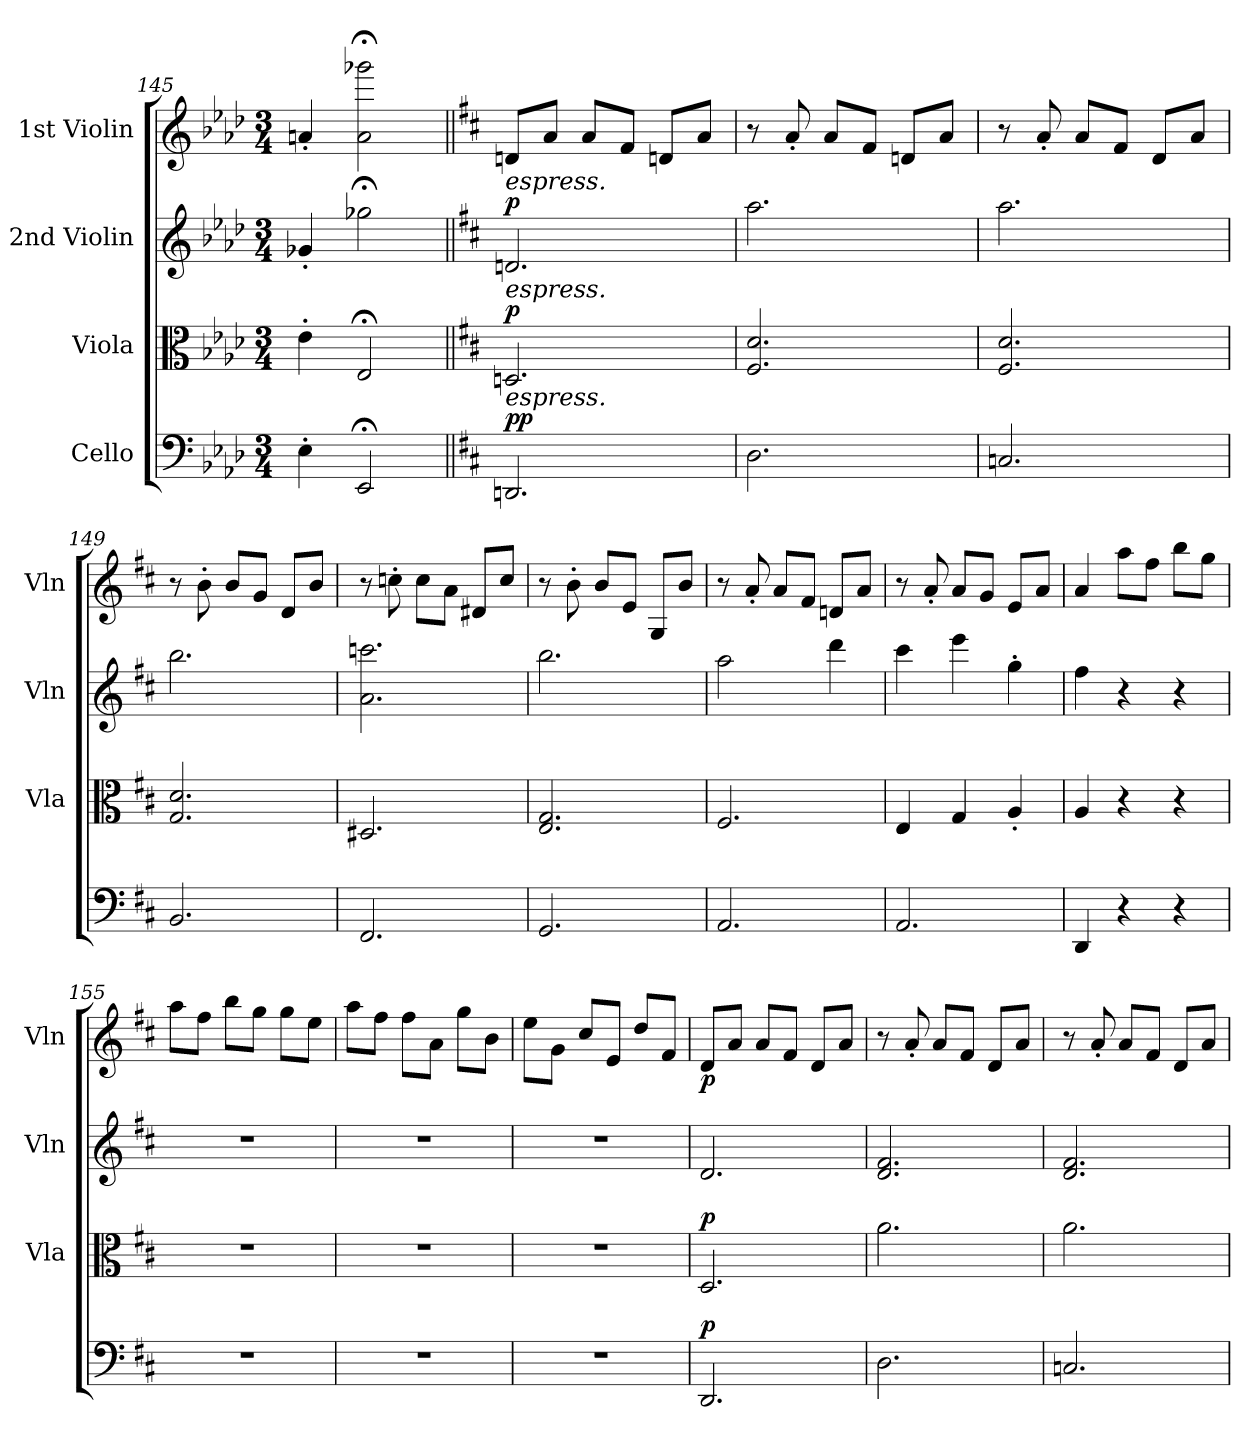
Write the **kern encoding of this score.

**kern	**dynam	**kern	**dynam	**kern	**dynam	**kern	**dynam
*part4	*part4	*part3	*part3	*part2	*part2	*part1	*part1
*staff4	*staff4	*staff3	*staff3	*staff2	*staff2	*staff1	*staff1
*I"Cello	*	*I"Viola	*	*I"2nd Violin	*	*I"1st Violin	*
*	*	*I'Vla	*	*I'Vln	*	*I'Vln	*
*clefF4	*	*clefC3	*	*clefG2	*	*clefG2	*
*k[b-e-a-d-]	*	*k[b-e-a-d-]	*	*k[b-e-a-d-]	*	*k[b-e-a-d-]	*
*M3/4	*	*M3/4	*	*M3/4	*	*M3/4	*
=145	=145	=145	=145	=145	=145	=145	=145
4E-'\	.	4e-'\	.	4g-X'/	.	4an'/	.
2EE-;</	.	2E-;</	.	2gg-X;<\	.	2a\;< 2ggg-X\;<	.
=146||	=146||	=146||	=146||	=146||	=146||	=146||	=146||
*k[f#c#]	*	*k[f#c#]	*	*k[f#c#]	*	*k[f#c#]	*
!	!	!	!	!LO:TX:a:i:t=espress.	!	!	!
!	!	!LO:TX:a:i:t=espress.	!	!	!	!	!
!LO:TX:a:i:t=espress.	!	!	!	!	!	!	!
!	!LO:DY:b	!	!	!	!	!	!
!	!LO:DY:n=1:a	!	!LO:DY:a	!	!LO:DY:a	!	!
2.DDn/	p p	2.Dn/	p	2.dn/	p	8dn/L	.
.	.	.	.	.	.	8a/J	.
.	.	.	.	.	.	8a/L	.
.	.	.	.	.	.	8f#/J	.
.	.	.	.	.	.	8dn/L	.
.	.	.	.	.	.	8a/J	.
=147	=147	=147	=147	=147	=147	=147	=147
2.D\	.	2.F#/ 2.d/	.	2.aa\	.	8r	.
.	.	.	.	.	.	8a'/	.
.	.	.	.	.	.	8a/L	.
.	.	.	.	.	.	8f#/J	.
.	.	.	.	.	.	8dn/L	.
.	.	.	.	.	.	8a/J	.
=148	=148	=148	=148	=148	=148	=148	=148
2.Cn/	.	2.F#/ 2.d/	.	2.aa\	.	8r	.
.	.	.	.	.	.	8a'/	.
.	.	.	.	.	.	8a/L	.
.	.	.	.	.	.	8f#/J	.
.	.	.	.	.	.	8d/L	.
.	.	.	.	.	.	8a/J	.
=149	=149	=149	=149	=149	=149	=149	=149
2.BB/	.	2.G/ 2.d/	.	2.bb\	.	8r	.
.	.	.	.	.	.	8b'\	.
.	.	.	.	.	.	8b/L	.
.	.	.	.	.	.	8g/J	.
.	.	.	.	.	.	8d/L	.
.	.	.	.	.	.	8b/J	.
=150	=150	=150	=150	=150	=150	=150	=150
2.FF#/	.	2.D#X/	.	2.a\ 2.cccn\	.	8r	.
.	.	.	.	.	.	8ccn'\	.
.	.	.	.	.	.	8cc\L	.
.	.	.	.	.	.	8a\J	.
.	.	.	.	.	.	8d#X/L	.
.	.	.	.	.	.	8cc/J	.
=151	=151	=151	=151	=151	=151	=151	=151
2.GG/	.	2.E/ 2.G/	.	2.bb\	.	8r	.
.	.	.	.	.	.	8b'\	.
.	.	.	.	.	.	8b/L	.
.	.	.	.	.	.	8e/J	.
.	.	.	.	.	.	8G/L	.
.	.	.	.	.	.	8b/J	.
=152	=152	=152	=152	=152	=152	=152	=152
2.AA/	.	2.F#/	.	2aa\	.	8r	.
.	.	.	.	.	.	8a'/	.
.	.	.	.	.	.	8a/L	.
.	.	.	.	.	.	8f#/J	.
.	.	.	.	4ddd\	.	8dn/L	.
.	.	.	.	.	.	8a/J	.
=153	=153	=153	=153	=153	=153	=153	=153
2.AA/	.	4E/	.	4ccc#\	.	8r	.
.	.	.	.	.	.	8a'/	.
.	.	4G/	.	4eee\	.	8a/L	.
.	.	.	.	.	.	8g/J	.
.	.	4A'/	.	4gg'\	.	8e/L	.
.	.	.	.	.	.	8a/J	.
=154	=154	=154	=154	=154	=154	=154	=154
4DD/	.	4A/	.	4ff#\	.	4a/	.
4r	.	4r	.	4r	.	8aa\L	.
.	.	.	.	.	.	8ff#\J	.
4r	.	4r	.	4r	.	8bb\L	.
.	.	.	.	.	.	8gg\J	.
=155	=155	=155	=155	=155	=155	=155	=155
2.r	.	2.r	.	2.r	.	8aa\L	.
.	.	.	.	.	.	8ff#\J	.
.	.	.	.	.	.	8bb\L	.
.	.	.	.	.	.	8gg\J	.
.	.	.	.	.	.	8gg\L	.
.	.	.	.	.	.	8ee\J	.
=156	=156	=156	=156	=156	=156	=156	=156
2.r	.	2.r	.	2.r	.	8aa\L	.
.	.	.	.	.	.	8ff#\J	.
.	.	.	.	.	.	8ff#\L	.
.	.	.	.	.	.	8a\J	.
.	.	.	.	.	.	8gg\L	.
.	.	.	.	.	.	8b\J	.
=157	=157	=157	=157	=157	=157	=157	=157
2.r	.	2.r	.	2.r	.	8ee\L	.
.	.	.	.	.	.	8g\J	.
.	.	.	.	.	.	8cc#/L	.
.	.	.	.	.	.	8e/J	.
.	.	.	.	.	.	8dd/L	.
.	.	.	.	.	.	8f#/J	.
=158	=158	=158	=158	=158	=158	=158	=158
!	!LO:DY:a	!	!LO:DY:a	!	!	!	!LO:DY:b
2.DD/	p	2.D/	p	2.d/	.	8d/L	p
.	.	.	.	.	.	8a/J	.
.	.	.	.	.	.	8a/L	.
.	.	.	.	.	.	8f#/J	.
.	.	.	.	.	.	8d/L	.
.	.	.	.	.	.	8a/J	.
=159	=159	=159	=159	=159	=159	=159	=159
2.D\	.	2.a\	.	2.d/ 2.f#/	.	8r	.
.	.	.	.	.	.	8a'/	.
.	.	.	.	.	.	8a/L	.
.	.	.	.	.	.	8f#/J	.
.	.	.	.	.	.	8d/L	.
.	.	.	.	.	.	8a/J	.
=160	=160	=160	=160	=160	=160	=160	=160
2.Cn/	.	2.a\	.	2.d/ 2.f#/	.	8r	.
.	.	.	.	.	.	8a'/	.
.	.	.	.	.	.	8a/L	.
.	.	.	.	.	.	8f#/J	.
.	.	.	.	.	.	8d/L	.
.	.	.	.	.	.	8a/J	.
=	=	=	=	=	=	=	=
*-	*-	*-	*-	*-	*-	*-	*-
